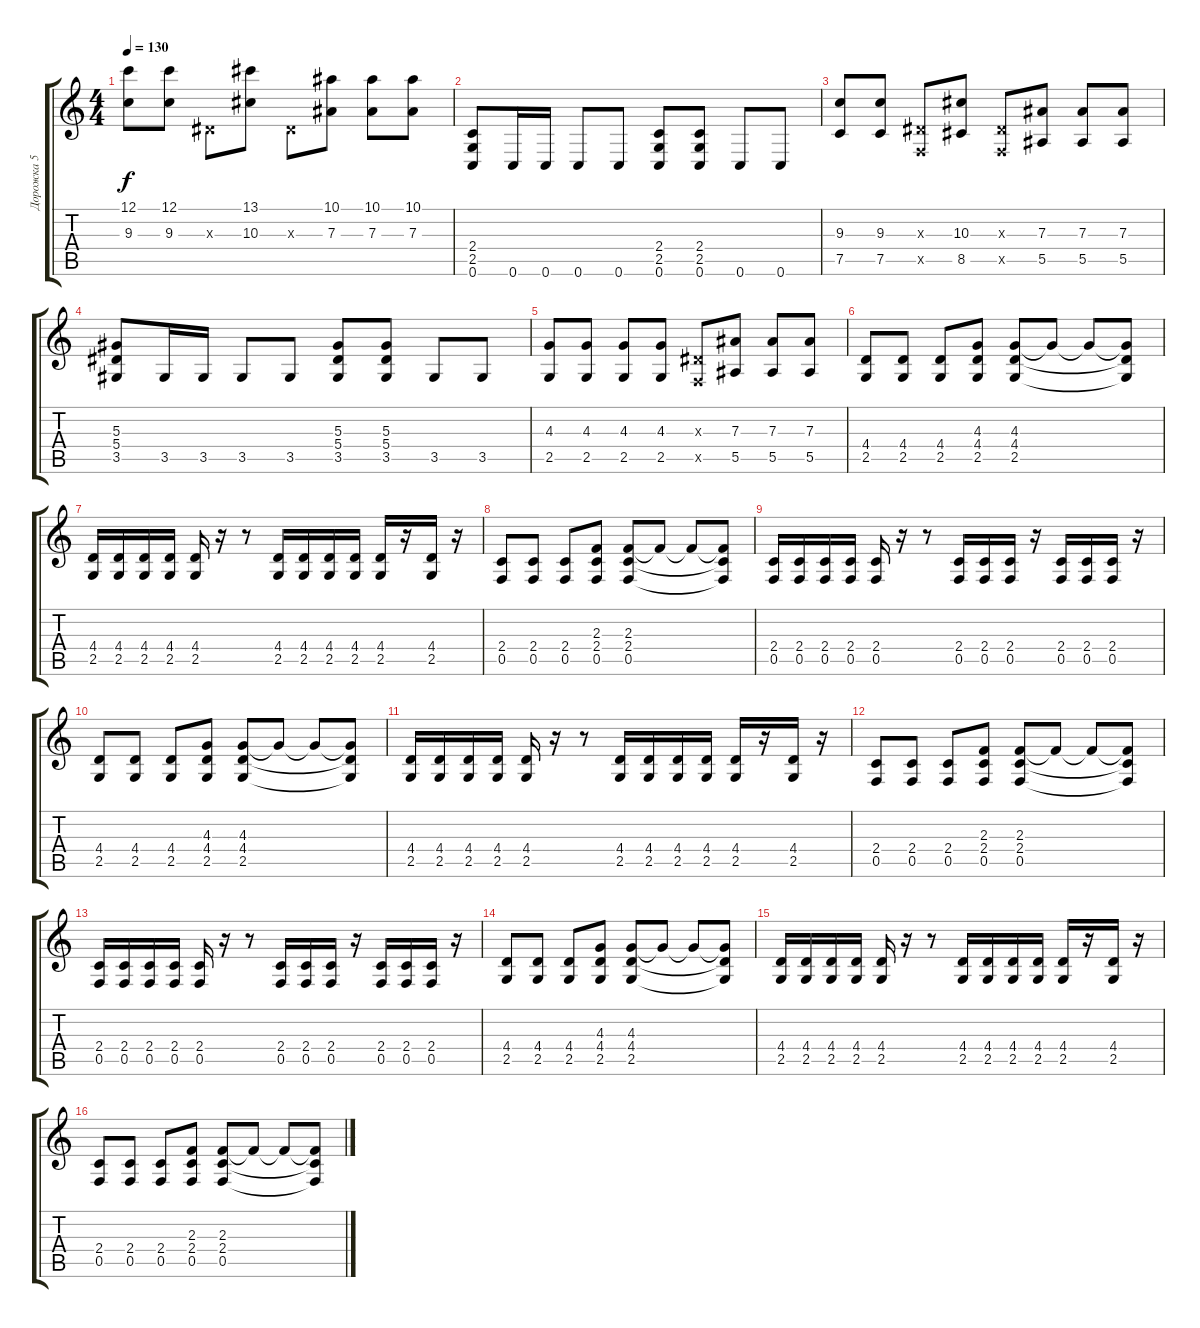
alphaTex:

\track ("Дорожка 5" "Дорожка 5") {instrument distortionguitar}
\staff {score tabs}
\tuning (C4 G3 Eb3 Bb2 F2 C2) {hide}
\ts (4 4)
\tempo 130
\clef g2
\ks c
(12.1 9.3).8{dy f} (12.1 9.3).8 0.3{x}.8 (13.1 10.3).8 0.3{x}.8 (10.1 7.3).8 (10.1 7.3).8 (10.1 7.3).8 |
(2.4 2.5 0.6).8 0.6.16 0.6.16 0.6.8 0.6.8 (2.4 2.5 0.6).8 (2.4 2.5 0.6).8 0.6.8 0.6.8 |
(9.3 7.5).8 (9.3 7.5).8 (0.3{x} 0.5{x}).8 (10.3 8.5).8 (0.3{x} 0.5{x}).8 (7.3 5.5).8 (7.3 5.5).8 (7.3 5.5).8 |
(5.3 5.4 3.5).8 3.5.16 3.5.16 3.5.8 3.5.8 (5.3 5.4 3.5).8 (5.3 5.4 3.5).8 3.5.8 3.5.8 |
(4.3 2.5).8 (4.3 2.5).8 (4.3 2.5).8 (4.3 2.5).8 (0.3{x} 0.5{x}).8 (7.3 5.5).8 (7.3 5.5).8 (7.3 5.5).8 |
(4.4 2.5).8 (4.4 2.5).8 (4.4 2.5).8 (4.3 4.4 2.5).8 (4.3 4.4 2.5).8 4.3{t}.8 4.3{t}.8 (4.3{t} 4.4{t} 2.5{t}).8 |
(4.4 2.5).16 (4.4 2.5).16 (4.4 2.5).16 (4.4 2.5).16 (4.4 2.5).16 r.16 r.8 (4.4 2.5).16 (4.4 2.5).16 (4.4 2.5).16 (4.4 2.5).16 (4.4 2.5).16 r.16 (4.4 2.5).16 r.16 |
(2.4 0.5).8 (2.4 0.5).8 (2.4 0.5).8 (2.3 2.4 0.5).8 (2.3 2.4 0.5).8 2.3{t}.8 2.3{t}.8 (2.3{t} 2.4{t} 0.5{t}).8 |
(2.4 0.5).16 (2.4 0.5).16 (2.4 0.5).16 (2.4 0.5).16 (2.4 0.5).16 r.16 r.8 (2.4 0.5).16 (2.4 0.5).16 (2.4 0.5).16 r.16 (2.4 0.5).16 (2.4 0.5).16 (2.4 0.5).16 r.16 |
(4.4 2.5).8 (4.4 2.5).8 (4.4 2.5).8 (4.3 4.4 2.5).8 (4.3 4.4 2.5).8 4.3{t}.8 4.3{t}.8 (4.3{t} 4.4{t} 2.5{t}).8 |
(4.4 2.5).16 (4.4 2.5).16 (4.4 2.5).16 (4.4 2.5).16 (4.4 2.5).16 r.16 r.8 (4.4 2.5).16 (4.4 2.5).16 (4.4 2.5).16 (4.4 2.5).16 (4.4 2.5).16 r.16 (4.4 2.5).16 r.16 |
(2.4 0.5).8 (2.4 0.5).8 (2.4 0.5).8 (2.3 2.4 0.5).8 (2.3 2.4 0.5).8 2.3{t}.8 2.3{t}.8 (2.3{t} 2.4{t} 0.5{t}).8 |
(2.4 0.5).16 (2.4 0.5).16 (2.4 0.5).16 (2.4 0.5).16 (2.4 0.5).16 r.16 r.8 (2.4 0.5).16 (2.4 0.5).16 (2.4 0.5).16 r.16 (2.4 0.5).16 (2.4 0.5).16 (2.4 0.5).16 r.16 |
(4.4 2.5).8 (4.4 2.5).8 (4.4 2.5).8 (4.3 4.4 2.5).8 (4.3 4.4 2.5).8 4.3{t}.8 4.3{t}.8 (4.3{t} 4.4{t} 2.5{t}).8 |
(4.4 2.5).16 (4.4 2.5).16 (4.4 2.5).16 (4.4 2.5).16 (4.4 2.5).16 r.16 r.8 (4.4 2.5).16 (4.4 2.5).16 (4.4 2.5).16 (4.4 2.5).16 (4.4 2.5).16 r.16 (4.4 2.5).16 r.16 |
(2.4 0.5).8 (2.4 0.5).8 (2.4 0.5).8 (2.3 2.4 0.5).8 (2.3 2.4 0.5).8 2.3{t}.8 2.3{t}.8 (2.3{t} 2.4{t} 0.5{t}).8
